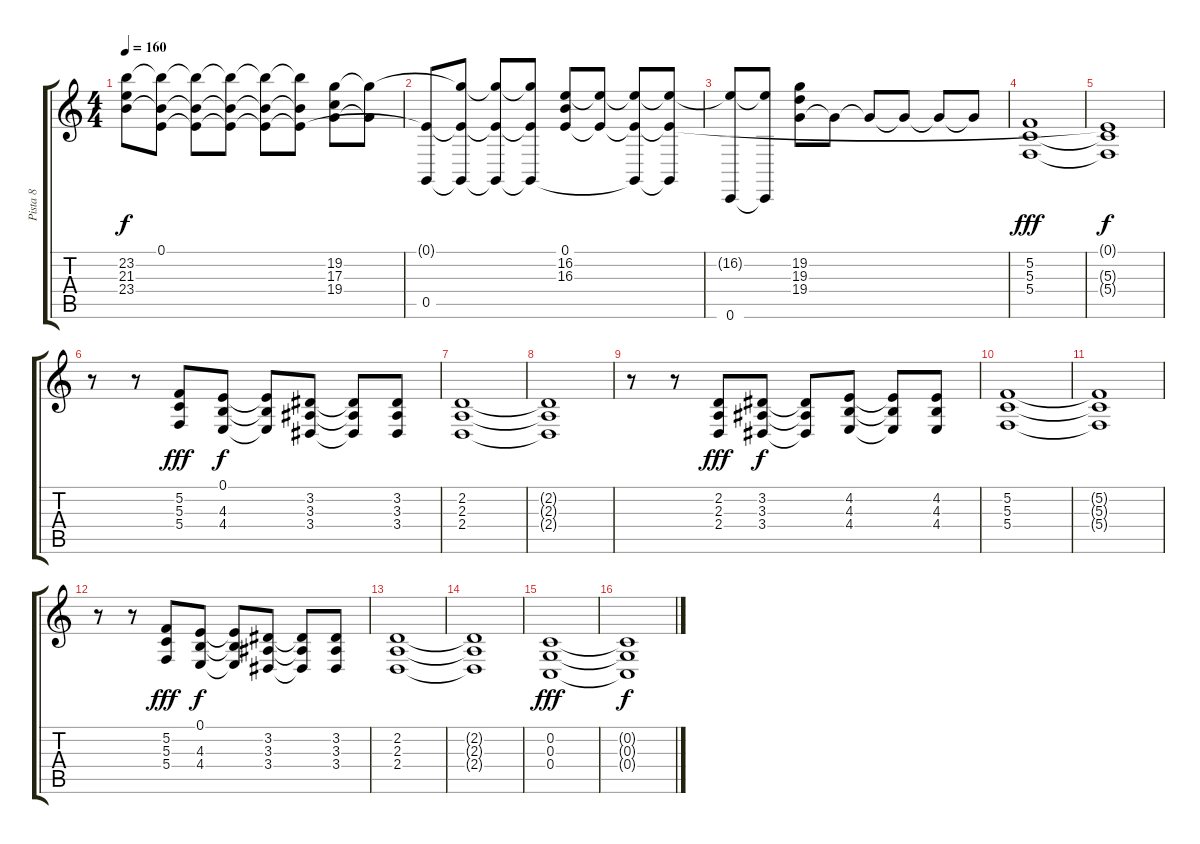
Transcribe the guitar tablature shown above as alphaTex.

\track ("Pista 8" "Pista 8") {instrument synthstrings2}
\staff {score tabs}
\tuning (E4 C4 G3 C3 G2 C2) {hide}
\ts (4 4)
\tempo 160
\clef g2
\ks c
(23.2 21.3 23.4).8{dy f} (0.1{t} 23.2{t} 23.4{t}).8 (0.1{t} 23.2{t} 23.4{t}).8 (0.1{t} 23.2{t} 23.4{t}).8 (0.1{t} 23.2{t} 23.4{t}).8 (0.1{t} 23.2{t} 23.4{t}).8 (19.2 17.3 19.4).8 (19.2{t} 19.4{t}).8 |
(0.1{t} 0.5{t}).8 (0.1{t} 19.2{t} 0.5{t}).8 (0.1{t} 19.2{t} 0.5{t}).8 (0.1{t} 19.2{t} 0.5{t}).8 (0.1 16.2 16.3).8 (0.1{t} 16.2{t}).8 (0.1{t} 16.2{t} 0.5{t}).8 (0.1{t} 16.2{t} 0.5{t}).8 |
(16.2{t} 0.6{t}).8 (16.2{t} 0.6{t}).8 (19.2 19.3 19.4).8 19.4{t}.8 19.4{t}.8 19.4{t}.8 19.4{t}.8 19.4{t}.8 |
(5.2 5.3 5.4).1{dy fff} |
(0.1{t} 5.3{t} 5.4{t}).1{dy f} |
r.8 r.8 (5.2 5.3 5.4).8{dy fff} (0.1 4.3 4.4).8{dy f} (0.1{t} 4.3{t} 4.4{t}).8 (3.2 3.3 3.4).8 (3.2{t} 3.3{t} 3.4{t}).8 (3.2 3.3 3.4).8 |
(2.2 2.3 2.4).1 |
(2.2{t} 2.3{t} 2.4{t}).1 |
r.8 r.8 (2.2 2.3 2.4).8{dy fff} (3.2 3.3 3.4).8{dy f} (3.2{t} 3.3{t} 3.4{t}).8 (4.2 4.3 4.4).8 (4.2{t} 4.3{t} 4.4{t}).8 (4.2 4.3 4.4).8 |
(5.2 5.3 5.4).1 |
(5.2{t} 5.3{t} 5.4{t}).1 |
r.8 r.8 (5.2 5.3 5.4).8{dy fff} (0.1 4.3 4.4).8{dy f} (0.1{t} 4.3{t} 4.4{t}).8 (3.2 3.3 3.4).8 (3.2{t} 3.3{t} 3.4{t}).8 (3.2 3.3 3.4).8 |
(2.2 2.3 2.4).1 |
(2.2{t} 2.3{t} 2.4{t}).1 |
(0.2 0.3 0.4).1{dy fff} |
(0.2{t} 0.3{t} 0.4{t}).1{dy f}
